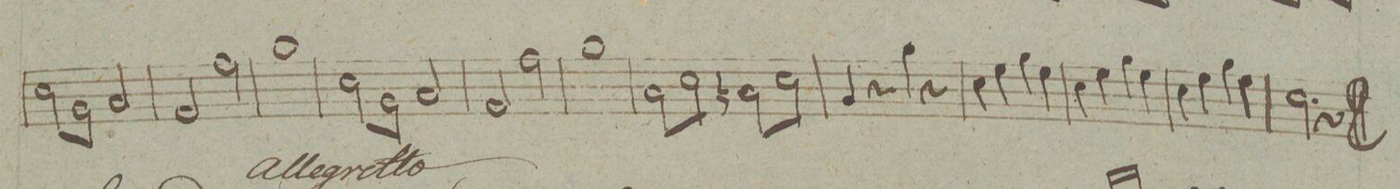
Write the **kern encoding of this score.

**kern	**dynam
*I"Fagotto	*
*clefF4	*
*k[f#c#g#d#]	*
*met(c|)	*
*M2/2	*
8E\L	.
8BB\	.
8E\	.
8BB\J	.
*Xtremolo	*
2C#/	.
=98	=98
2AA/	.
2A\	.
=99	=99
1B\	.
=100	=100
*tremolo	*
8E\L	.
8BB\	.
8E\	.
8BB\J	.
*Xtremolo	*
2C#/	.
=101	=101
2AA/	.
2A\	.
=102	=102
1B\	.
=103	=103
*tremolo	*
8C#\L	.
8E\	.
8C#\	.
8E\J	.
8Cn\L	.
8E\	.
8C\	.
8E\J	.
*Xtremolo	*
=104	=104
4BB/	.
4r	.
4B\	.
4r	.
=105	=105
4E\	.
4G#\	.
4B\	.
4G#\	.
=106	=106
4E\	.
4G#\	.
4B\	.
4G#\	.
=107	=107
4E\	.
4G#\	.
4B\	.
4G#\	.
=108	=108
2.E\	.
4r	.
==	==
*-	*-
